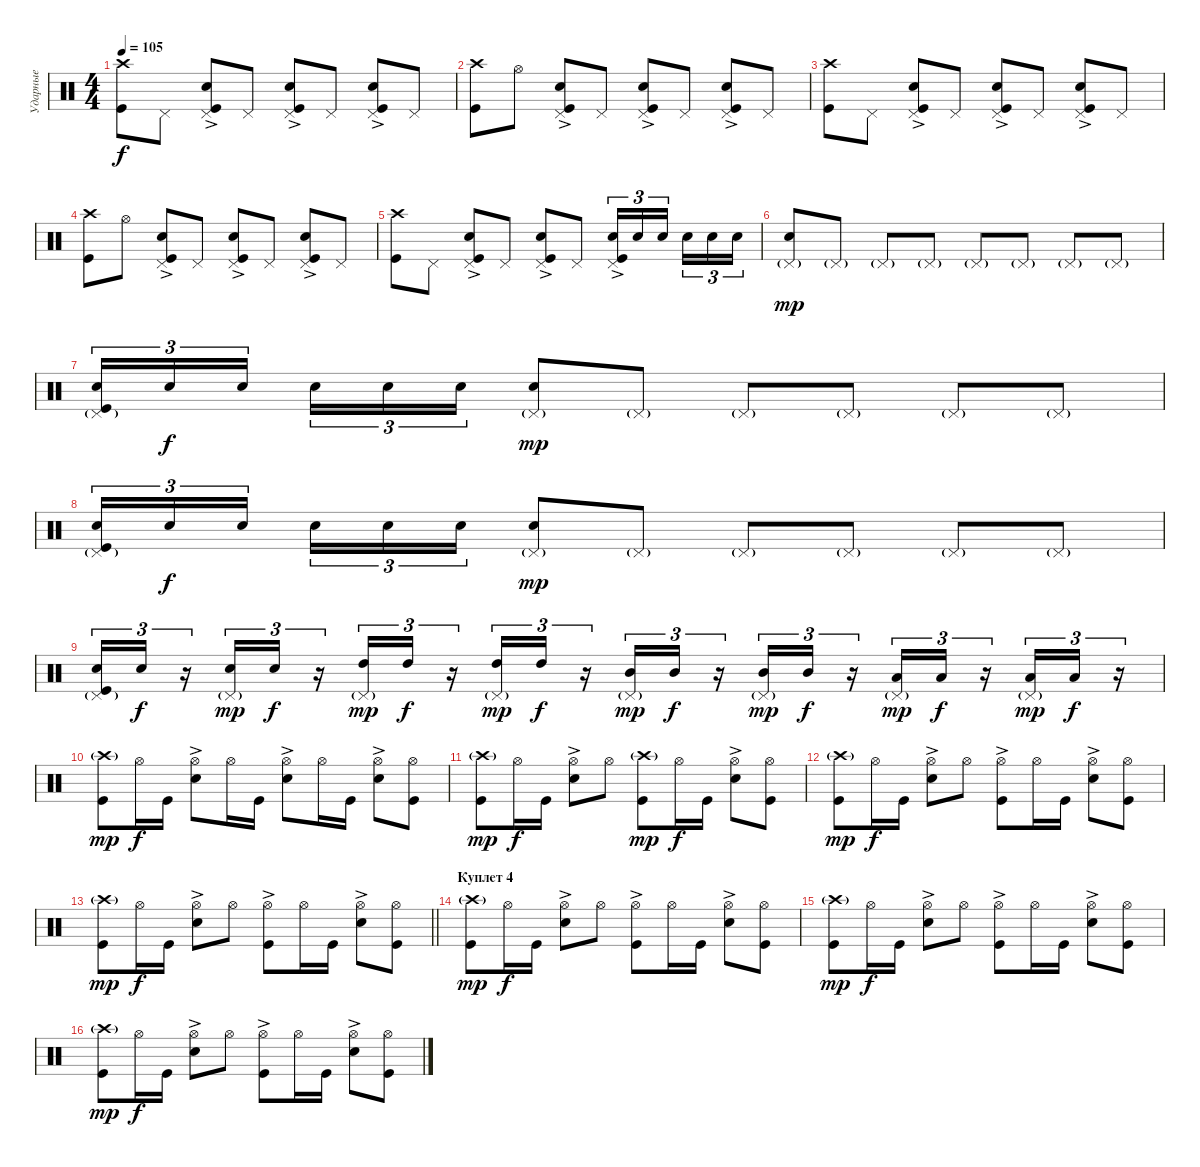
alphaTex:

\track ("Ударные" "Ударные") {instrument percussion}
\staff {score}
\articulation defaults
\ts (4 4)
\tempo 105
\clef neutral
\ks c
("Crash high (hit)" "Kick (hit)").8{dy f} "Pedal Hi-Hat (hit)".8 ("Pedal Hi-Hat (hit)"{ac} "Snare (hit) 2" "Kick (hit)").8 "Pedal Hi-Hat (hit)".8 ("Pedal Hi-Hat (hit)"{ac} "Snare (hit) 2" "Kick (hit)").8 "Pedal Hi-Hat (hit)".8 ("Pedal Hi-Hat (hit)"{ac} "Snare (hit) 2" "Kick (hit)").8 "Pedal Hi-Hat (hit)".8 |
("Crash high (hit)" "Kick (hit)").8 "Hi-Hat (open)".8 ("Pedal Hi-Hat (hit)"{ac} "Snare (hit) 2" "Kick (hit)").8 "Pedal Hi-Hat (hit)".8 ("Pedal Hi-Hat (hit)"{ac} "Snare (hit) 2" "Kick (hit)").8 "Pedal Hi-Hat (hit)".8 ("Pedal Hi-Hat (hit)"{ac} "Snare (hit) 2" "Kick (hit)").8 "Pedal Hi-Hat (hit)".8 |
("Crash high (hit)" "Kick (hit)").8 "Pedal Hi-Hat (hit)".8 ("Pedal Hi-Hat (hit)"{ac} "Snare (hit) 2" "Kick (hit)").8 "Pedal Hi-Hat (hit)".8 ("Pedal Hi-Hat (hit)"{ac} "Snare (hit) 2" "Kick (hit)").8 "Pedal Hi-Hat (hit)".8 ("Pedal Hi-Hat (hit)"{ac} "Snare (hit) 2" "Kick (hit)").8 "Pedal Hi-Hat (hit)".8 |
("Crash high (hit)" "Kick (hit)").8 "Hi-Hat (open)".8 ("Pedal Hi-Hat (hit)"{ac} "Snare (hit) 2" "Kick (hit)").8 "Pedal Hi-Hat (hit)".8 ("Pedal Hi-Hat (hit)"{ac} "Snare (hit) 2" "Kick (hit)").8 "Pedal Hi-Hat (hit)".8 ("Pedal Hi-Hat (hit)"{ac} "Snare (hit) 2" "Kick (hit)").8 "Pedal Hi-Hat (hit)".8 |
("Crash high (hit)" "Kick (hit)").8 "Pedal Hi-Hat (hit)".8 ("Pedal Hi-Hat (hit)"{ac} "Snare (hit) 2" "Kick (hit)").8 "Pedal Hi-Hat (hit)".8 ("Pedal Hi-Hat (hit)"{ac} "Snare (hit) 2" "Kick (hit)").8 "Pedal Hi-Hat (hit)".8 ("Pedal Hi-Hat (hit)"{ac} "Snare (hit) 2" "Kick (hit)").16{tu (3 2)} "Snare (hit) 2".16{tu (3 2)} "Snare (hit) 2".16{tu (3 2) beam splitsecondary} "Snare (hit) 2".16{tu (3 2)} "Snare (hit) 2".16{tu (3 2)} "Snare (hit) 2".16{tu (3 2)} |
("Pedal Hi-Hat (hit)"{g} "Snare (hit) 2").8{dy mp} "Pedal Hi-Hat (hit)"{g}.8 "Pedal Hi-Hat (hit)"{g}.8 "Pedal Hi-Hat (hit)"{g}.8 "Pedal Hi-Hat (hit)"{g}.8 "Pedal Hi-Hat (hit)"{g}.8 "Pedal Hi-Hat (hit)"{g}.8 "Pedal Hi-Hat (hit)"{g}.8 |
("Pedal Hi-Hat (hit)"{g} "Snare (hit) 2" "Kick (hit)").16{tu (3 2)} "Snare (hit) 2".16{tu (3 2) dy f} "Snare (hit) 2".16{tu (3 2) beam splitsecondary} "Snare (hit) 2".16{tu (3 2)} "Snare (hit) 2".16{tu (3 2)} "Snare (hit) 2".16{tu (3 2)} ("Pedal Hi-Hat (hit)"{g} "Snare (hit) 2").8{dy mp} "Pedal Hi-Hat (hit)"{g}.8 "Pedal Hi-Hat (hit)"{g}.8 "Pedal Hi-Hat (hit)"{g}.8 "Pedal Hi-Hat (hit)"{g}.8 "Pedal Hi-Hat (hit)"{g}.8 |
("Pedal Hi-Hat (hit)"{g} "Snare (hit) 2" "Kick (hit)").16{tu (3 2)} "Snare (hit) 2".16{tu (3 2) dy f} "Snare (hit) 2".16{tu (3 2) beam splitsecondary} "Snare (hit) 2".16{tu (3 2)} "Snare (hit) 2".16{tu (3 2)} "Snare (hit) 2".16{tu (3 2)} ("Pedal Hi-Hat (hit)"{g} "Snare (hit) 2").8{dy mp} "Pedal Hi-Hat (hit)"{g}.8 "Pedal Hi-Hat (hit)"{g}.8 "Pedal Hi-Hat (hit)"{g}.8 "Pedal Hi-Hat (hit)"{g}.8 "Pedal Hi-Hat (hit)"{g}.8 |
("Pedal Hi-Hat (hit)"{g} "Snare (hit) 2" "Kick (hit)").16{tu (3 2)} "Snare (hit) 2".16{tu (3 2) dy f} r.16{tu (3 2)} ("Pedal Hi-Hat (hit)"{g} "Snare (hit) 2").16{tu (3 2) dy mp} "Snare (hit) 2".16{tu (3 2) dy f} r.16{tu (3 2)} ("Pedal Hi-Hat (hit)"{g} "High Tom (hit)").16{tu (3 2) dy mp} "High Tom (hit)".16{tu (3 2) dy f} r.16{tu (3 2)} ("Pedal Hi-Hat (hit)"{g} "High Tom (hit)").16{tu (3 2) dy mp} "High Tom (hit)".16{tu (3 2) dy f} r.16{tu (3 2)} ("Pedal Hi-Hat (hit)"{g} "Mid Tom (hit)").16{tu (3 2) dy mp} "Mid Tom (hit)".16{tu (3 2) dy f} r.16{tu (3 2)} ("Pedal Hi-Hat (hit)"{g} "Mid Tom (hit)").16{tu (3 2) dy mp} "Mid Tom (hit)".16{tu (3 2) dy f} r.16{tu (3 2)} ("Pedal Hi-Hat (hit)"{g} "Low Tom (hit)").16{tu (3 2) dy mp} "Low Tom (hit)".16{tu (3 2) dy f} r.16{tu (3 2)} ("Pedal Hi-Hat (hit)"{g} "Low Tom (hit)").16{tu (3 2) dy mp} "Low Tom (hit)".16{tu (3 2) dy f} r.16{tu (3 2)} |
("Crash high (hit)"{g} "Kick (hit)").8{dy mp} "Hi-Hat (open)".16{dy f} "Kick (hit)".16 ("Hi-Hat (open)"{ac} "Snare (hit) 2").8 "Hi-Hat (open)".16 "Kick (hit)".16 ("Hi-Hat (open)"{ac} "Snare (hit) 2").8 "Hi-Hat (open)".16 "Kick (hit)".16 ("Hi-Hat (open)"{ac} "Snare (hit) 2").8 ("Hi-Hat (open)" "Kick (hit)").8 |
("Crash high (hit)"{g} "Kick (hit)").8{dy mp} "Hi-Hat (open)".16{dy f} "Kick (hit)".16 ("Hi-Hat (open)"{ac} "Snare (hit) 2").8 "Hi-Hat (open)".8 ("Crash high (hit)"{g} "Kick (hit)").8{dy mp} "Hi-Hat (open)".16{dy f} "Kick (hit)".16 ("Hi-Hat (open)"{ac} "Snare (hit) 2").8 ("Hi-Hat (open)" "Kick (hit)").8 |
("Crash high (hit)"{g} "Kick (hit)").8{dy mp} "Hi-Hat (open)".16{dy f} "Kick (hit)".16 ("Hi-Hat (open)"{ac} "Snare (hit) 2").8 "Hi-Hat (open)".8 ("Hi-Hat (open)"{ac} "Kick (hit)").8 "Hi-Hat (open)".16 "Kick (hit)".16 ("Hi-Hat (open)"{ac} "Snare (hit) 2").8 ("Hi-Hat (open)" "Kick (hit)").8 |
\barLineRight lightlight
("Crash high (hit)"{g} "Kick (hit)").8{dy mp} "Hi-Hat (open)".16{dy f} "Kick (hit)".16 ("Hi-Hat (open)"{ac} "Snare (hit) 2").8 "Hi-Hat (open)".8 ("Hi-Hat (open)"{ac} "Kick (hit)").8 "Hi-Hat (open)".16 "Kick (hit)".16 ("Hi-Hat (open)"{ac} "Snare (hit) 2").8 ("Hi-Hat (open)" "Kick (hit)").8 |
\section ("" "Куплет 4")
("Crash high (hit)"{g} "Kick (hit)").8{dy mp} "Hi-Hat (open)".16{dy f} "Kick (hit)".16 ("Hi-Hat (open)"{ac} "Snare (hit) 2").8 "Hi-Hat (open)".8 ("Hi-Hat (open)"{ac} "Kick (hit)").8 "Hi-Hat (open)".16 "Kick (hit)".16 ("Hi-Hat (open)"{ac} "Snare (hit) 2").8 ("Hi-Hat (open)" "Kick (hit)").8 |
("Crash high (hit)"{g} "Kick (hit)").8{dy mp} "Hi-Hat (open)".16{dy f} "Kick (hit)".16 ("Hi-Hat (open)"{ac} "Snare (hit) 2").8 "Hi-Hat (open)".8 ("Hi-Hat (open)"{ac} "Kick (hit)").8 "Hi-Hat (open)".16 "Kick (hit)".16 ("Hi-Hat (open)"{ac} "Snare (hit) 2").8 ("Hi-Hat (open)" "Kick (hit)").8 |
("Crash high (hit)"{g} "Kick (hit)").8{dy mp} "Hi-Hat (open)".16{dy f} "Kick (hit)".16 ("Hi-Hat (open)"{ac} "Snare (hit) 2").8 "Hi-Hat (open)".8 ("Hi-Hat (open)"{ac} "Kick (hit)").8 "Hi-Hat (open)".16 "Kick (hit)".16 ("Hi-Hat (open)"{ac} "Snare (hit) 2").8 ("Hi-Hat (open)" "Kick (hit)").8
